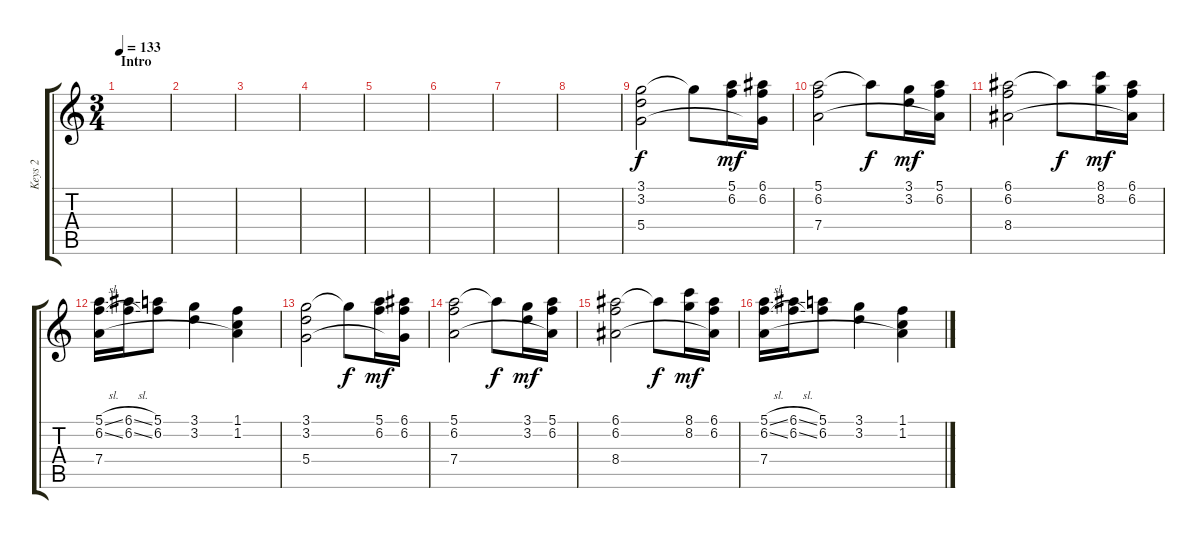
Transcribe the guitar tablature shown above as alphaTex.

\track ("Keys 2" "Keys 2") {instrument tremolostrings}
\staff {score tabs}
\tuning (E5 B4 G4 D4 A3 E3) {hide}
\ts (3 4)
\section ("" "Intro")
\tempo 133
\clef g2
\ks c
|
|
|
|
|
|
|
|
(3.1 3.2 5.4).2 3.1{t}.8{dy f} (5.1 6.2).16{dy mf} (6.1 6.2 5.4{t}).16 |
(5.1 6.2 7.4).2 5.1{t}.8{dy f} (3.1 3.2).16{dy mf} (5.1 6.2 7.4{t}).16 |
(6.1 6.2 8.4).2 6.1{t}.8{dy f} (8.1 8.2).16{dy mf} (6.1 6.2 8.4{t}).16 |
(5.1{sl} 6.2{sl} 7.4).16 (6.1{sl} 6.2{sl}).16 (5.1 6.2).8 (3.1 3.2).4 (1.1 1.2 7.4{t}).4 |
(3.1 3.2 5.4).2 3.1{t}.8{dy f} (5.1 6.2).16{dy mf} (6.1 6.2 5.4{t}).16 |
(5.1 6.2 7.4).2 5.1{t}.8{dy f} (3.1 3.2).16{dy mf} (5.1 6.2 7.4{t}).16 |
(6.1 6.2 8.4).2 6.1{t}.8{dy f} (8.1 8.2).16{dy mf} (6.1 6.2 8.4{t}).16 |
(5.1{sl} 6.2{sl} 7.4).16 (6.1{sl} 6.2{sl}).16 (5.1 6.2).8 (3.1 3.2).4 (1.1 1.2 7.4{t}).4
